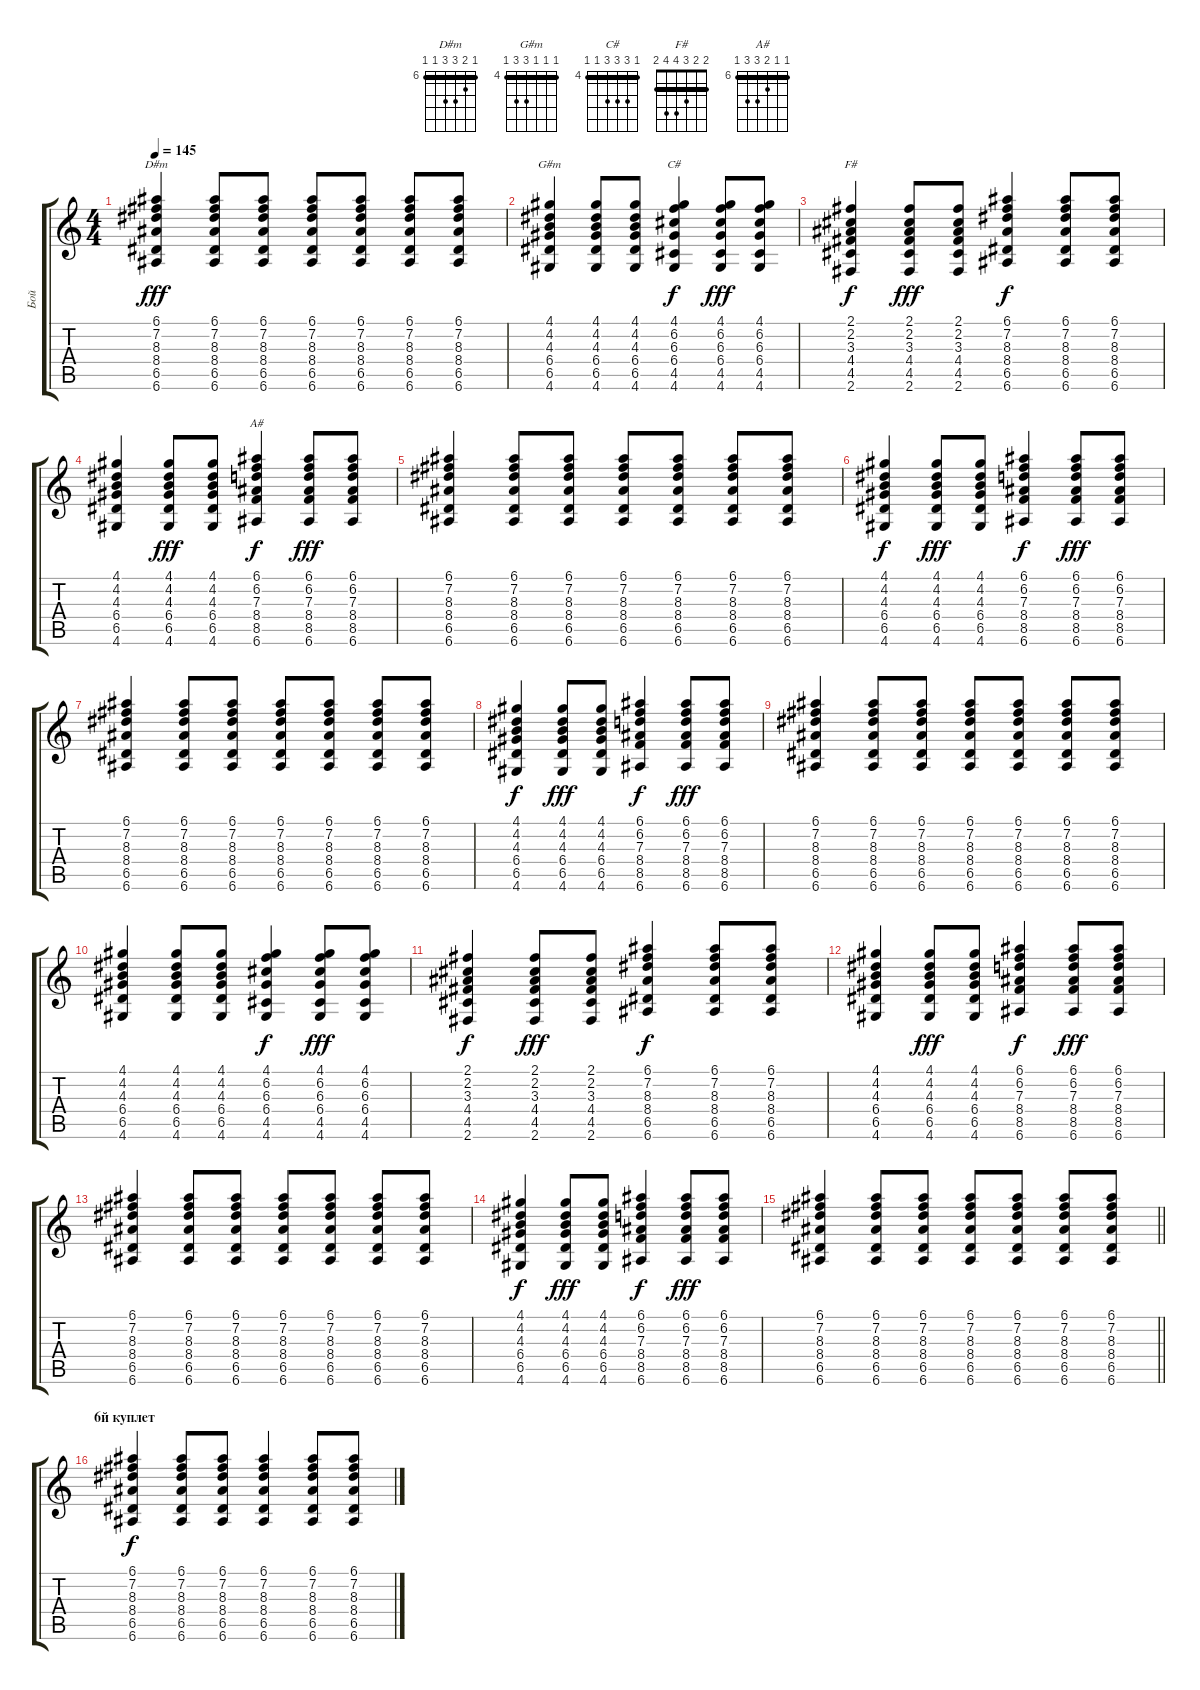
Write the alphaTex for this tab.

\track ("Бой" "Бой") {instrument acousticguitarsteel}
\staff {score tabs}
\tuning (E4 B3 G3 D3 A2 E2) {hide}
\chord ("D#m" 6 7 8 8 6 6) {firstfret 6 barre 6}
\chord ("G#m" 4 4 4 6 6 4) {firstfret 4 barre 4}
\chord ("C#" 4 6 6 6 4 4) {firstfret 4 barre 4}
\chord ("F#" 2 2 3 4 4 2) {barre 2}
\chord ("A#" 6 6 7 8 8 6) {firstfret 6 barre 6}
\ts (4 4)
\tempo 145
\clef g2
\ks c
(6.1 7.2 8.3 8.4 6.5 6.6).4{ch "D#m" dy fff} (6.1 7.2 8.3 8.4 6.5 6.6).8 (6.1 7.2 8.3 8.4 6.5 6.6).8 (6.1 7.2 8.3 8.4 6.5 6.6).8 (6.1 7.2 8.3 8.4 6.5 6.6).8 (6.1 7.2 8.3 8.4 6.5 6.6).8 (6.1 7.2 8.3 8.4 6.5 6.6).8 |
(4.1 4.2 4.3 6.4 6.5 4.6).4{ch "G#m"} (4.1 4.2 4.3 6.4 6.5 4.6).8 (4.1 4.2 4.3 6.4 6.5 4.6).8 (4.1 6.2 6.3 6.4 4.5 4.6).4{ch "C#" dy f} (4.1 6.2 6.3 6.4 4.5 4.6).8{dy fff} (4.1 6.2 6.3 6.4 4.5 4.6).8 |
(2.1 2.2 3.3 4.4 4.5 2.6).4{ch "F#" dy f} (2.1 2.2 3.3 4.4 4.5 2.6).8{dy fff} (2.1 2.2 3.3 4.4 4.5 2.6).8 (6.1 7.2 8.3 8.4 6.5 6.6).4{dy f} (6.1 7.2 8.3 8.4 6.5 6.6).8 (6.1 7.2 8.3 8.4 6.5 6.6).8 |
(4.1 4.2 4.3 6.4 6.5 4.6).4 (4.1 4.2 4.3 6.4 6.5 4.6).8{dy fff} (4.1 4.2 4.3 6.4 6.5 4.6).8 (6.1 6.2 7.3 8.4 8.5 6.6).4{ch "A#" dy f} (6.1 6.2 7.3 8.4 8.5 6.6).8{dy fff} (6.1 6.2 7.3 8.4 8.5 6.6).8 |
(6.1 7.2 8.3 8.4 6.5 6.6).4 (6.1 7.2 8.3 8.4 6.5 6.6).8 (6.1 7.2 8.3 8.4 6.5 6.6).8 (6.1 7.2 8.3 8.4 6.5 6.6).8 (6.1 7.2 8.3 8.4 6.5 6.6).8 (6.1 7.2 8.3 8.4 6.5 6.6).8 (6.1 7.2 8.3 8.4 6.5 6.6).8 |
(4.1 4.2 4.3 6.4 6.5 4.6).4{dy f} (4.1 4.2 4.3 6.4 6.5 4.6).8{dy fff} (4.1 4.2 4.3 6.4 6.5 4.6).8 (6.1 6.2 7.3 8.4 8.5 6.6).4{dy f} (6.1 6.2 7.3 8.4 8.5 6.6).8{dy fff} (6.1 6.2 7.3 8.4 8.5 6.6).8 |
(6.1 7.2 8.3 8.4 6.5 6.6).4 (6.1 7.2 8.3 8.4 6.5 6.6).8 (6.1 7.2 8.3 8.4 6.5 6.6).8 (6.1 7.2 8.3 8.4 6.5 6.6).8 (6.1 7.2 8.3 8.4 6.5 6.6).8 (6.1 7.2 8.3 8.4 6.5 6.6).8 (6.1 7.2 8.3 8.4 6.5 6.6).8 |
(4.1 4.2 4.3 6.4 6.5 4.6).4{dy f} (4.1 4.2 4.3 6.4 6.5 4.6).8{dy fff} (4.1 4.2 4.3 6.4 6.5 4.6).8 (6.1 6.2 7.3 8.4 8.5 6.6).4{dy f} (6.1 6.2 7.3 8.4 8.5 6.6).8{dy fff} (6.1 6.2 7.3 8.4 8.5 6.6).8 |
(6.1 7.2 8.3 8.4 6.5 6.6).4 (6.1 7.2 8.3 8.4 6.5 6.6).8 (6.1 7.2 8.3 8.4 6.5 6.6).8 (6.1 7.2 8.3 8.4 6.5 6.6).8 (6.1 7.2 8.3 8.4 6.5 6.6).8 (6.1 7.2 8.3 8.4 6.5 6.6).8 (6.1 7.2 8.3 8.4 6.5 6.6).8 |
(4.1 4.2 4.3 6.4 6.5 4.6).4 (4.1 4.2 4.3 6.4 6.5 4.6).8 (4.1 4.2 4.3 6.4 6.5 4.6).8 (4.1 6.2 6.3 6.4 4.5 4.6).4{dy f} (4.1 6.2 6.3 6.4 4.5 4.6).8{dy fff} (4.1 6.2 6.3 6.4 4.5 4.6).8 |
(2.1 2.2 3.3 4.4 4.5 2.6).4{dy f} (2.1 2.2 3.3 4.4 4.5 2.6).8{dy fff} (2.1 2.2 3.3 4.4 4.5 2.6).8 (6.1 7.2 8.3 8.4 6.5 6.6).4{dy f} (6.1 7.2 8.3 8.4 6.5 6.6).8 (6.1 7.2 8.3 8.4 6.5 6.6).8 |
(4.1 4.2 4.3 6.4 6.5 4.6).4 (4.1 4.2 4.3 6.4 6.5 4.6).8{dy fff} (4.1 4.2 4.3 6.4 6.5 4.6).8 (6.1 6.2 7.3 8.4 8.5 6.6).4{dy f} (6.1 6.2 7.3 8.4 8.5 6.6).8{dy fff} (6.1 6.2 7.3 8.4 8.5 6.6).8 |
(6.1 7.2 8.3 8.4 6.5 6.6).4 (6.1 7.2 8.3 8.4 6.5 6.6).8 (6.1 7.2 8.3 8.4 6.5 6.6).8 (6.1 7.2 8.3 8.4 6.5 6.6).8 (6.1 7.2 8.3 8.4 6.5 6.6).8 (6.1 7.2 8.3 8.4 6.5 6.6).8 (6.1 7.2 8.3 8.4 6.5 6.6).8 |
(4.1 4.2 4.3 6.4 6.5 4.6).4{dy f} (4.1 4.2 4.3 6.4 6.5 4.6).8{dy fff} (4.1 4.2 4.3 6.4 6.5 4.6).8 (6.1 6.2 7.3 8.4 8.5 6.6).4{dy f} (6.1 6.2 7.3 8.4 8.5 6.6).8{dy fff} (6.1 6.2 7.3 8.4 8.5 6.6).8 |
\barLineRight lightlight
(6.1 7.2 8.3 8.4 6.5 6.6).4 (6.1 7.2 8.3 8.4 6.5 6.6).8 (6.1 7.2 8.3 8.4 6.5 6.6).8 (6.1 7.2 8.3 8.4 6.5 6.6).8 (6.1 7.2 8.3 8.4 6.5 6.6).8 (6.1 7.2 8.3 8.4 6.5 6.6).8 (6.1 7.2 8.3 8.4 6.5 6.6).8 |
\section ("" "6й куплет")
(6.1 7.2 8.3 8.4 6.5 6.6).4{dy f} (6.1 7.2 8.3 8.4 6.5 6.6).8 (6.1 7.2 8.3 8.4 6.5 6.6).8 (6.1 7.2 8.3 8.4 6.5 6.6).4 (6.1 7.2 8.3 8.4 6.5 6.6).8 (6.1 7.2 8.3 8.4 6.5 6.6).8
